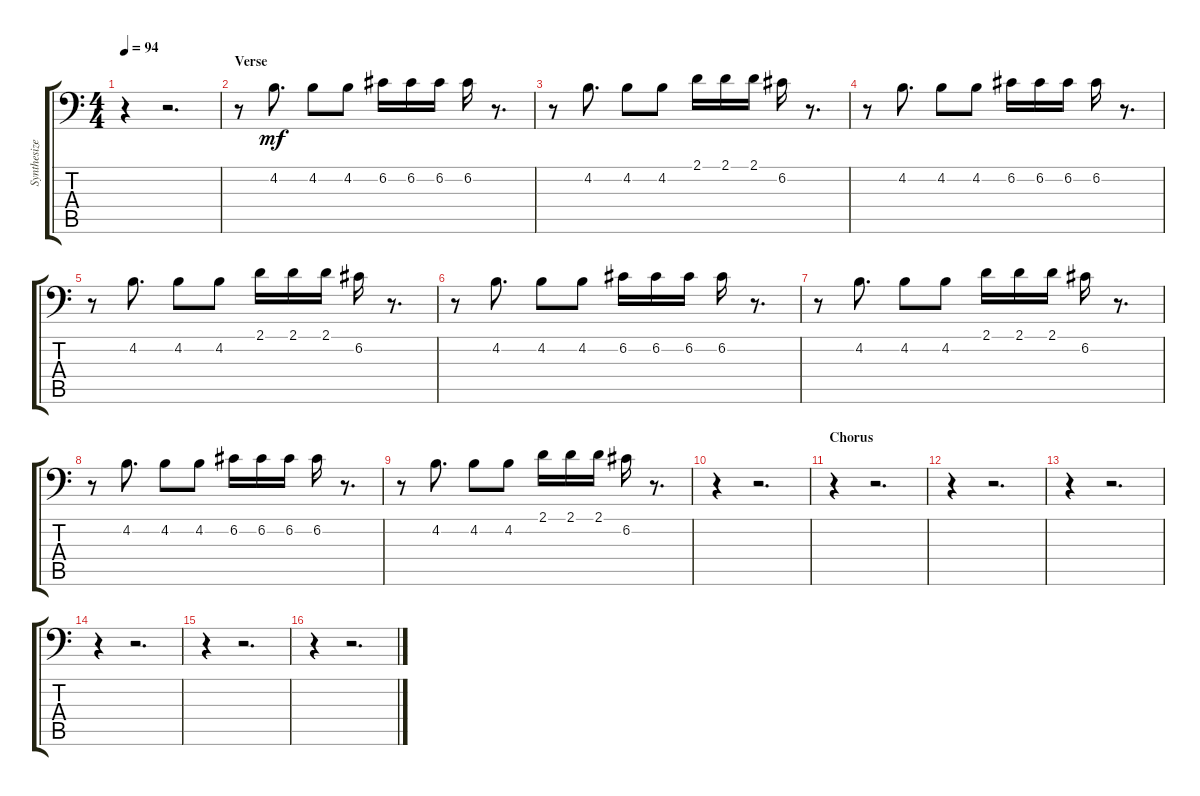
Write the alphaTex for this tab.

\track ("Synthesizer Bass" "Synthesize") {instrument synthbass2}
\staff {score tabs}
\tuning (C3 G2 D2 A1 E1 B0) {hide}
\ts (4 4)
\tempo 94
\clef f4
\ks c
r.4{dy mf} r.2{d} |
\section ("" "Verse")
r.8 4.2.8{d} 4.2.8 4.2.8 6.2.16 6.2.16 6.2.16 6.2.16 r.8{d} |
r.8 4.2.8{d} 4.2.8 4.2.8 2.1.16 2.1.16 2.1.16 6.2.16 r.8{d} |
r.8 4.2.8{d} 4.2.8 4.2.8 6.2.16 6.2.16 6.2.16 6.2.16 r.8{d} |
r.8 4.2.8{d} 4.2.8 4.2.8 2.1.16 2.1.16 2.1.16 6.2.16 r.8{d} |
r.8 4.2.8{d} 4.2.8 4.2.8 6.2.16 6.2.16 6.2.16 6.2.16 r.8{d} |
r.8 4.2.8{d} 4.2.8 4.2.8 2.1.16 2.1.16 2.1.16 6.2.16 r.8{d} |
r.8 4.2.8{d} 4.2.8 4.2.8 6.2.16 6.2.16 6.2.16 6.2.16 r.8{d} |
r.8 4.2.8{d} 4.2.8 4.2.8 2.1.16 2.1.16 2.1.16 6.2.16 r.8{d} |
r.4 r.2{d} |
\section ("" "Chorus")
r.4 r.2{d} |
r.4 r.2{d} |
r.4 r.2{d} |
r.4 r.2{d} |
r.4 r.2{d} |
r.4 r.2{d}
